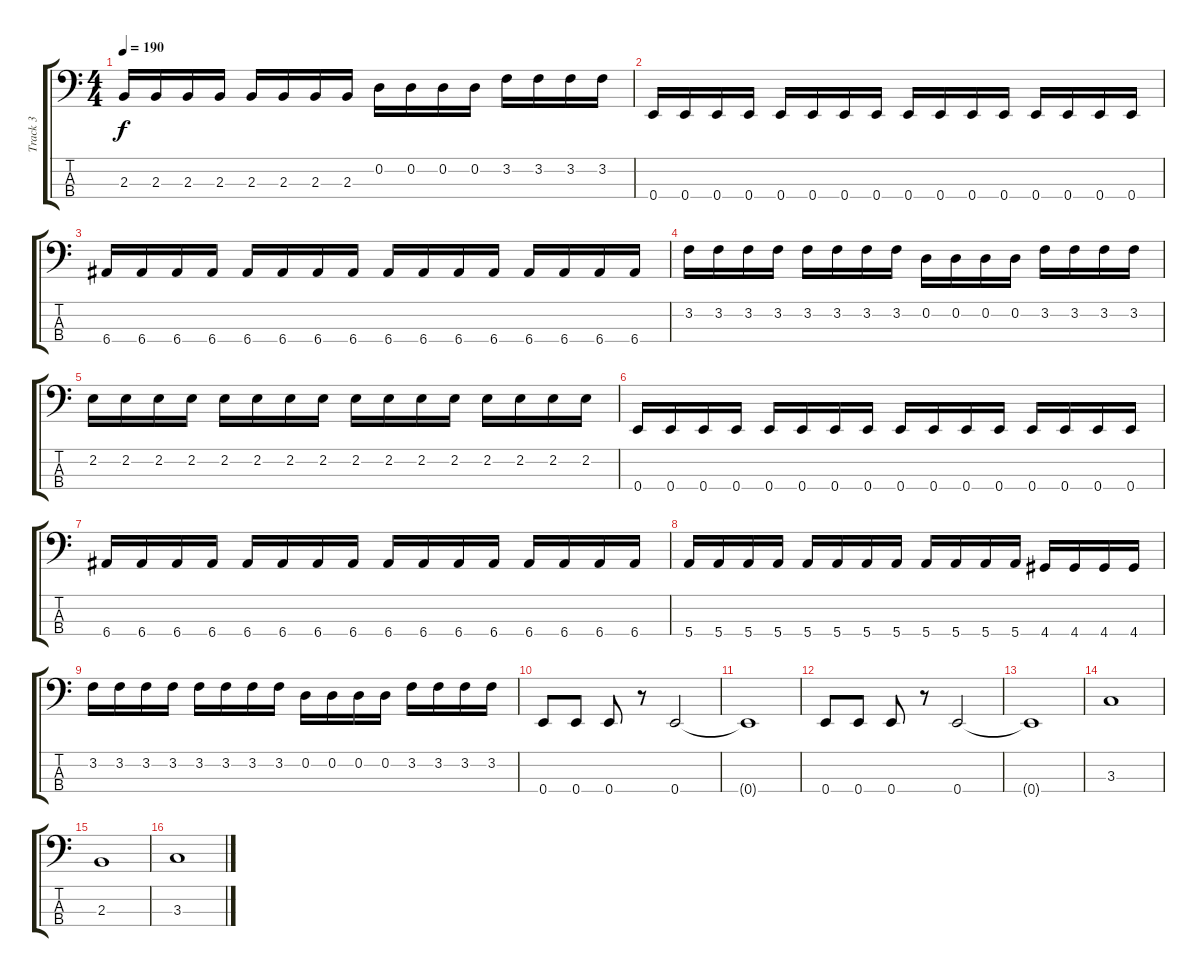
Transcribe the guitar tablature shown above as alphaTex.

\track ("Track 3" "Track 3") {instrument electricbasspick}
\staff {score tabs}
\tuning (G2 D2 A1 E1) {hide}
\ts (4 4)
\tempo 190
\clef f4
\ks c
2.3.16{dy f} 2.3.16 2.3.16 2.3.16 2.3.16 2.3.16 2.3.16 2.3.16 0.2.16 0.2.16 0.2.16 0.2.16 3.2.16 3.2.16 3.2.16 3.2.16 |
0.4.16 0.4.16 0.4.16 0.4.16 0.4.16 0.4.16 0.4.16 0.4.16 0.4.16 0.4.16 0.4.16 0.4.16 0.4.16 0.4.16 0.4.16 0.4.16 |
6.4.16 6.4.16 6.4.16 6.4.16 6.4.16 6.4.16 6.4.16 6.4.16 6.4.16 6.4.16 6.4.16 6.4.16 6.4.16 6.4.16 6.4.16 6.4.16 |
3.2.16 3.2.16 3.2.16 3.2.16 3.2.16 3.2.16 3.2.16 3.2.16 0.2.16 0.2.16 0.2.16 0.2.16 3.2.16 3.2.16 3.2.16 3.2.16 |
2.2.16 2.2.16 2.2.16 2.2.16 2.2.16 2.2.16 2.2.16 2.2.16 2.2.16 2.2.16 2.2.16 2.2.16 2.2.16 2.2.16 2.2.16 2.2.16 |
0.4.16 0.4.16 0.4.16 0.4.16 0.4.16 0.4.16 0.4.16 0.4.16 0.4.16 0.4.16 0.4.16 0.4.16 0.4.16 0.4.16 0.4.16 0.4.16 |
6.4.16 6.4.16 6.4.16 6.4.16 6.4.16 6.4.16 6.4.16 6.4.16 6.4.16 6.4.16 6.4.16 6.4.16 6.4.16 6.4.16 6.4.16 6.4.16 |
5.4.16 5.4.16 5.4.16 5.4.16 5.4.16 5.4.16 5.4.16 5.4.16 5.4.16 5.4.16 5.4.16 5.4.16 4.4.16 4.4.16 4.4.16 4.4.16 |
3.2.16 3.2.16 3.2.16 3.2.16 3.2.16 3.2.16 3.2.16 3.2.16 0.2.16 0.2.16 0.2.16 0.2.16 3.2.16 3.2.16 3.2.16 3.2.16 |
0.4.8 0.4.8 0.4.8 r.8 0.4.2 |
0.4{t}.1 |
0.4.8 0.4.8 0.4.8 r.8 0.4.2 |
0.4{t}.1 |
3.3.1 |
2.3.1 |
3.3.1
